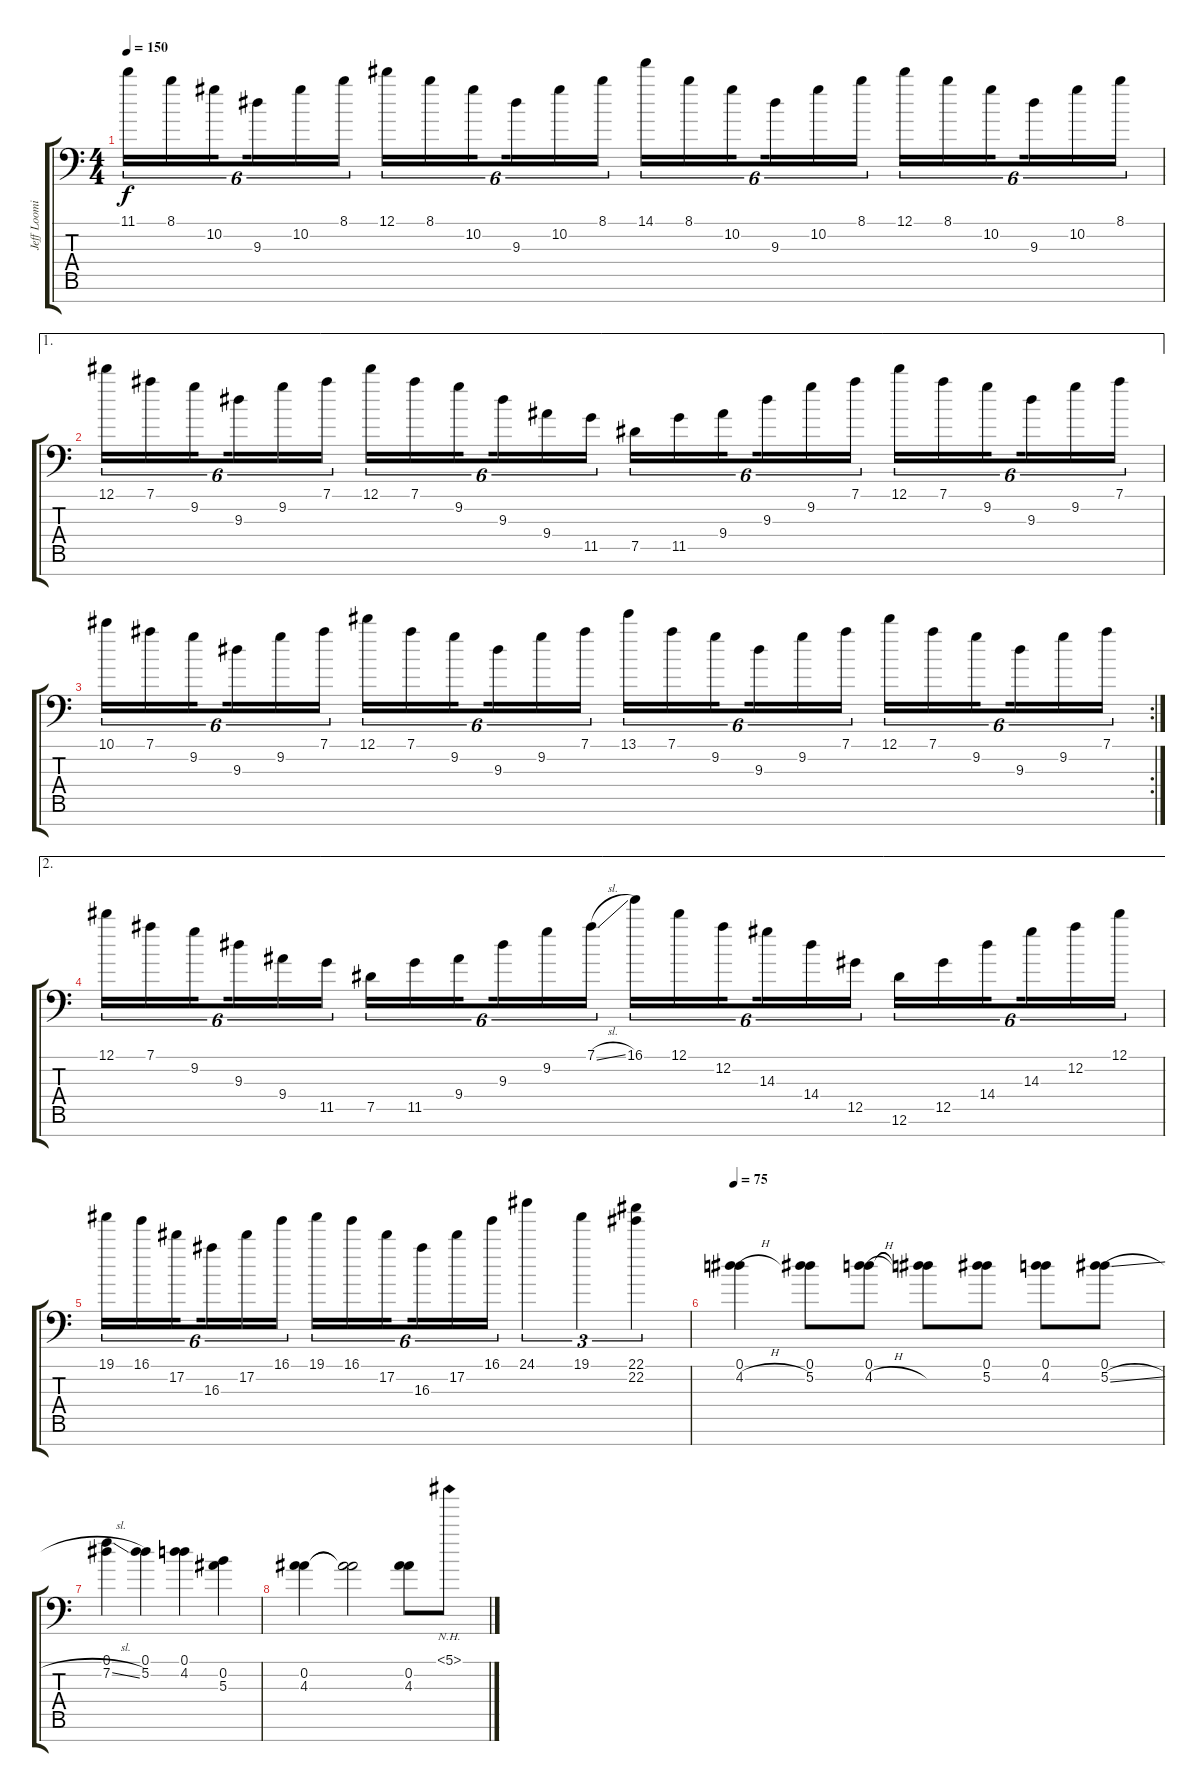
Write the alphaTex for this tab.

\track ("Jeff Loomis" "Jeff Loomi") {instrument distortionguitar}
\staff {score tabs}
\tuning (Eb4 Bb3 Gb3 Db3 Ab2 Eb2 Bb1) {hide}
\ts (4 4)
\tempo 150
\clef f4
\ks c
11.1.16{tu (6 4) dy f} 8.1.16{tu (6 4)} 10.2.16{tu (6 4) beam splitsecondary} 9.3.16{tu (6 4)} 10.2.16{tu (6 4)} 8.1.16{tu (6 4)} 12.1.16{tu (6 4)} 8.1.16{tu (6 4)} 10.2.16{tu (6 4) beam splitsecondary} 9.3.16{tu (6 4)} 10.2.16{tu (6 4)} 8.1.16{tu (6 4)} 14.1.16{tu (6 4)} 8.1.16{tu (6 4)} 10.2.16{tu (6 4) beam splitsecondary} 9.3.16{tu (6 4)} 10.2.16{tu (6 4)} 8.1.16{tu (6 4)} 12.1.16{tu (6 4)} 8.1.16{tu (6 4)} 10.2.16{tu (6 4) beam splitsecondary} 9.3.16{tu (6 4)} 10.2.16{tu (6 4)} 8.1.16{tu (6 4)} |
\ae 1
12.1.16{tu (6 4)} 7.1.16{tu (6 4)} 9.2.16{tu (6 4) beam splitsecondary} 9.3.16{tu (6 4)} 9.2.16{tu (6 4)} 7.1.16{tu (6 4)} 12.1.16{tu (6 4)} 7.1.16{tu (6 4)} 9.2.16{tu (6 4) beam splitsecondary} 9.3.16{tu (6 4)} 9.4.16{tu (6 4)} 11.5.16{tu (6 4)} 7.5.16{tu (6 4)} 11.5.16{tu (6 4)} 9.4.16{tu (6 4) beam splitsecondary} 9.3.16{tu (6 4)} 9.2.16{tu (6 4)} 7.1.16{tu (6 4)} 12.1.16{tu (6 4)} 7.1.16{tu (6 4)} 9.2.16{tu (6 4) beam splitsecondary} 9.3.16{tu (6 4)} 9.2.16{tu (6 4)} 7.1.16{tu (6 4)} |
\rc 2
10.1.16{tu (6 4)} 7.1.16{tu (6 4)} 9.2.16{tu (6 4) beam splitsecondary} 9.3.16{tu (6 4)} 9.2.16{tu (6 4)} 7.1.16{tu (6 4)} 12.1.16{tu (6 4)} 7.1.16{tu (6 4)} 9.2.16{tu (6 4) beam splitsecondary} 9.3.16{tu (6 4)} 9.2.16{tu (6 4)} 7.1.16{tu (6 4)} 13.1.16{tu (6 4)} 7.1.16{tu (6 4)} 9.2.16{tu (6 4) beam splitsecondary} 9.3.16{tu (6 4)} 9.2.16{tu (6 4)} 7.1.16{tu (6 4)} 12.1.16{tu (6 4)} 7.1.16{tu (6 4)} 9.2.16{tu (6 4) beam splitsecondary} 9.3.16{tu (6 4)} 9.2.16{tu (6 4)} 7.1.16{tu (6 4)} |
\ae 2
12.1.16{tu (6 4)} 7.1.16{tu (6 4)} 9.2.16{tu (6 4) beam splitsecondary} 9.3.16{tu (6 4)} 9.4.16{tu (6 4)} 11.5.16{tu (6 4)} 7.5.16{tu (6 4)} 11.5.16{tu (6 4)} 9.4.16{tu (6 4) beam splitsecondary} 9.3.16{tu (6 4)} 9.2.16{tu (6 4)} 7.1{sl}.16{tu (6 4)} 16.1.16{tu (6 4)} 12.1.16{tu (6 4)} 12.2.16{tu (6 4) beam splitsecondary} 14.3.16{tu (6 4)} 14.4.16{tu (6 4)} 12.5.16{tu (6 4)} 12.6.16{tu (6 4)} 12.5.16{tu (6 4)} 14.4.16{tu (6 4) beam splitsecondary} 14.3.16{tu (6 4)} 12.2.16{tu (6 4)} 12.1.16{tu (6 4)} |
19.1.16{tu (6 4)} 16.1.16{tu (6 4)} 17.2.16{tu (6 4) beam splitsecondary} 16.3.16{tu (6 4)} 17.2.16{tu (6 4)} 16.1.16{tu (6 4)} 19.1.16{tu (6 4)} 16.1.16{tu (6 4)} 17.2.16{tu (6 4) beam splitsecondary} 16.3.16{tu (6 4)} 17.2.16{tu (6 4)} 16.1.16{tu (6 4)} 24.1.4{tu (3 2)} 19.1.4{tu (3 2)} (22.1 22.2).4{tu (3 2)} |
\tempo 75
(0.1 4.2{h}).4{balance 8} (0.1 5.2).8 (0.1 4.2{h}).8 (0.1{t} 4.2{t}).8 (0.1 5.2).8 (0.1 4.2).8 (0.1 5.2{sl}).8 |
(0.1 7.2{sl}).4 (0.1 5.2).4 (0.1 4.2).4 (0.2 5.3).4 |
(0.2 4.3).4 (0.2{t} 4.3{t}).2 (0.2 4.3).8 5.1{nh}.8
